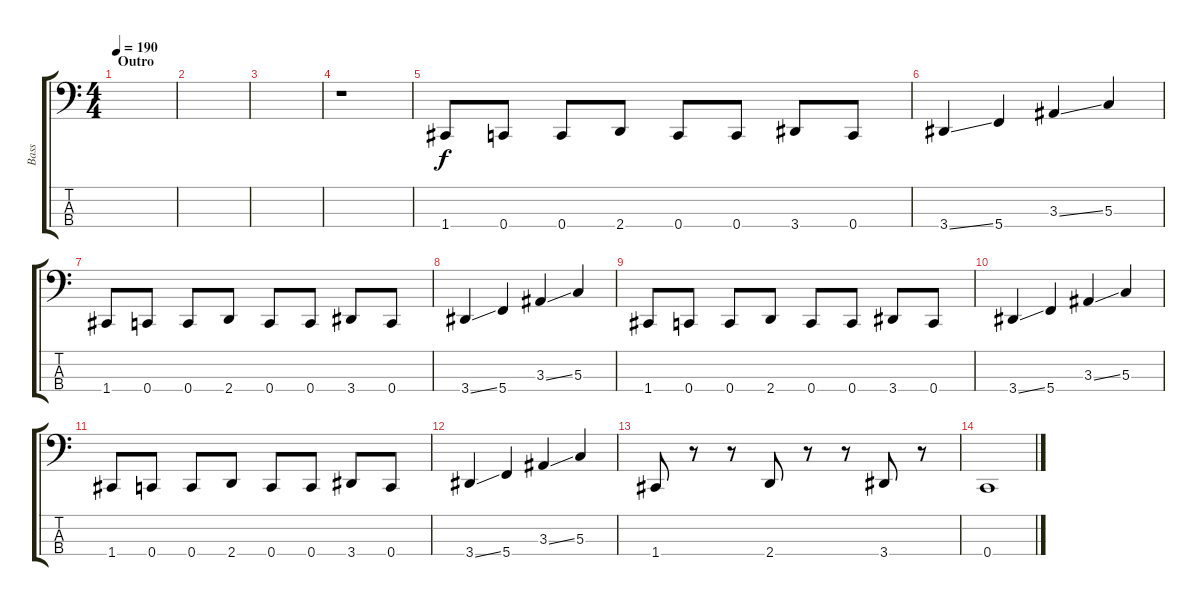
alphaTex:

\track ("Bass" "Bass") {instrument electricbasspick}
\staff {score tabs}
\tuning (F2 C2 G1 C1) {hide}
\ts (4 4)
\section ("" "Outro")
\tempo 190
\clef f4
\ks c
|
|
|
r.1 |
1.4.8 0.4.8 0.4.8 2.4.8 0.4.8 0.4.8 3.4.8 0.4.8 |
3.4{ss}.4 5.4.4 3.3{ss}.4 5.3.4 |
1.4.8 0.4.8 0.4.8 2.4.8 0.4.8 0.4.8 3.4.8 0.4.8 |
3.4{ss}.4 5.4.4 3.3{ss}.4 5.3.4 |
1.4.8 0.4.8 0.4.8 2.4.8 0.4.8 0.4.8 3.4.8 0.4.8 |
3.4{ss}.4 5.4.4 3.3{ss}.4 5.3.4 |
1.4.8 0.4.8 0.4.8 2.4.8 0.4.8 0.4.8 3.4.8 0.4.8 |
3.4{ss}.4 5.4.4 3.3{ss}.4 5.3.4 |
1.4.8 r.8 r.8 2.4.8 r.8 r.8 3.4.8 r.8 |
0.4.1
